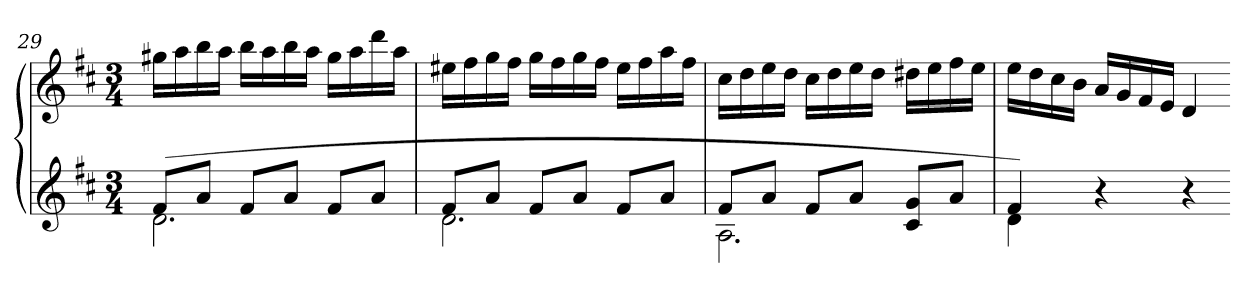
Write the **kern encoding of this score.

**kern	**kern
*part1	*part1
*staff2	*staff1
*clefG2	*clefG2
*k[f#c#]	*k[f#c#]
*D:	*D:
*M3/4	*M3/4
=29	=29
*^	*
(8f#L	2.d	16gg#XLL
.	.	16aa
8aJ	.	16bb
.	.	16aaJJ
8f#L	.	16bbLL
.	.	16aa
8aJ	.	16bb
.	.	16aaJJ
8f#L	.	16gg#LL
.	.	16aa
8aJ	.	16ddd
.	.	16aaJJ
=30	=30	=30
8f#L	2.d	16ee#XLL
.	.	16ff#
8aJ	.	16gg
.	.	16ff#JJ
8f#L	.	16ggLL
.	.	16ff#
8aJ	.	16gg
.	.	16ff#JJ
8f#L	.	16ee#LL
.	.	16ff#
8aJ	.	16aa
.	.	16ff#JJ
=31	=31	=31
8f#L	2.A	16cc#LL
.	.	16dd
8aJ	.	16ee
.	.	16ddJJ
8f#L	.	16cc#LL
.	.	16dd
8aJ	.	16ee
.	.	16ddJJ
8c# 8gL	.	16dd#XLL
.	.	16ee
8aJ	.	16ff#
.	.	16eeJJ
=32	=32	=32
4f#)	4d	16eeLL
.	.	16dd
.	.	16cc#
.	.	16bJJ
4r	2ryy	16aLL
.	.	16g
.	.	16f#
.	.	16eJJ
4r	.	4d
*v	*v	*
=-	=-
*-	*-
